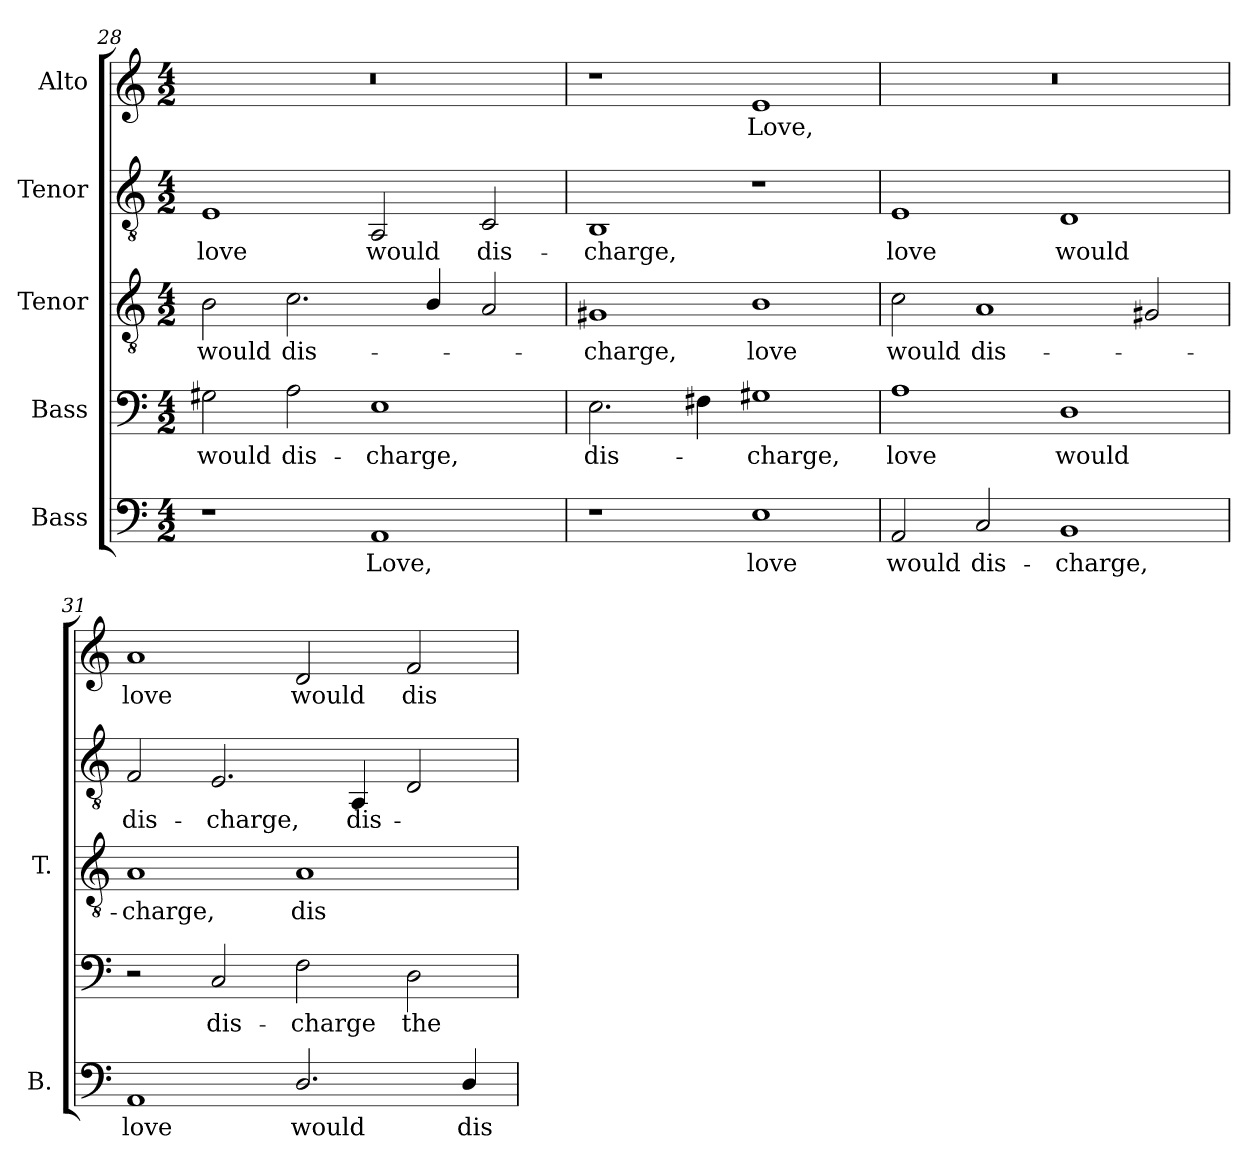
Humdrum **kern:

**kern	**text	**kern	**text	**kern	**text	**kern	**text	**kern	**text
*part5	*part5	*part4	*part4	*part3	*part3	*part2	*part2	*part1	*part1
*staff5	*staff5	*staff4	*staff4	*staff3	*staff3	*staff2	*staff2	*staff1	*staff1
*I"Bass	*	*I"Bass	*	*I"Tenor	*	*I"Tenor	*	*I"Alto	*
*I'B.	*	*	*	*I'T.	*	*	*	*	*
*clefF4	*	*clefF4	*	*clefGv2	*	*clefGv2	*	*clefG2	*
*	*	*	*	*ITrd7c12	*	*	*	*	*
*k[]	*	*k[]	*	*k[]	*	*k[]	*	*k[]	*
*C:	*	*C:	*	*C:	*	*C:	*	*C:	*
*M4/2	*	*M4/2	*	*M4/2	*	*M4/2	*	*M4/2	*
=28	=28	=28	=28	=28	=28	=28	=28	=28	=28
!	!	!	!LO:LY:b:color=#000000	!	!	!	!	!	!
!	!	!	!	!	!LO:LY:b:color=#000000	!	!	!	!
!	!	!	!	!	!	!	!LO:LY:b:color=#000000	!LO:N:vis=1	!
1r	.	2G#Xi\	would	2BBi\	would	1Ei	love	0r	.
!	!	!	!LO:LY:b:color=#000000	!	!	!	!	!	!
!	!	!	!	!	!LO:LY:b:color=#000000	!	!	!	!
.	.	2Ai\	dis-	2.Ci\	dis-	.	.	.	.
!	!LO:LY:b:color=#000000	!	!	!	!	!	!	!	!
!	!	!	!LO:LY:b:color=#000000	!	!	!	!	!	!
!	!	!	!	!	!	!	!LO:LY:b:color=#000000	!	!
1AAi	Love,	1Ei	-charge,	.	.	2AAi/	would	.	.
.	.	.	.	4BBi/	.	.	.	.	.
!	!	!	!	!	!	!	!LO:LY:b:color=#000000	!	!
.	.	.	.	2AAi/	.	2Ci/	dis-	.	.
=29	=29	=29	=29	=29	=29	=29	=29	=29	=29
!	!	!	!LO:LY:b:color=#000000	!	!	!	!	!	!
!	!	!	!	!	!LO:LY:b:color=#000000	!	!	!	!
!	!	!	!	!	!	!	!LO:LY:b:color=#000000	!	!
1r	.	2.Ei\	dis-	1GG#Xi	-charge,	1BBi	-charge,	1r	.
.	.	4F#Xi\	.	.	.	.	.	.	.
!	!LO:LY:b:color=#000000	!	!	!	!	!	!	!	!
!	!	!	!LO:LY:b:color=#000000	!	!	!	!	!	!
!	!	!	!	!	!LO:LY:b:color=#000000	!	!	!	!
!	!	!	!	!	!	!	!	!	!LO:LY:b:color=#000000
1Ei	love	1G#Xi	-charge,	1BBi	love	1r	.	1ei	Love,
=30	=30	=30	=30	=30	=30	=30	=30	=30	=30
!	!LO:LY:b:color=#000000	!	!	!	!	!	!	!	!
!	!	!	!LO:LY:b:color=#000000	!	!	!	!	!	!
!	!	!	!	!	!LO:LY:b:color=#000000	!	!	!	!
!	!	!	!	!	!	!	!LO:LY:b:color=#000000	!LO:N:vis=1	!
2AAi/	would	1Ai	love	2Ci\	would	1Ei	love	0r	.
!	!LO:LY:b:color=#000000	!	!	!	!	!	!	!	!
!	!	!	!	!	!LO:LY:b:color=#000000	!	!	!	!
2Ci/	dis-	.	.	1AAi	dis-	.	.	.	.
!	!LO:LY:b:color=#000000	!	!	!	!	!	!	!	!
!	!	!	!LO:LY:b:color=#000000	!	!	!	!	!	!
!	!	!	!	!	!	!	!LO:LY:b:color=#000000	!	!
1BBi	-charge,	1Di	would	.	.	1Di	would	.	.
.	.	.	.	2GG#Xi/	.	.	.	.	.
=31	=31	=31	=31	=31	=31	=31	=31	=31	=31
!	!LO:LY:b:color=#000000	!	!	!	!	!	!	!	!
!	!	!	!	!	!LO:LY:b:color=#000000	!	!	!	!
!	!	!	!	!	!	!	!LO:LY:b:color=#000000	!	!
!	!	!	!	!	!	!	!	!	!LO:LY:b:color=#000000
1AAi	love	2r	.	1AAi	-charge,	2Fi/	dis-	1ai	love
!	!	!	!LO:LY:b:color=#000000	!	!	!	!	!	!
!	!	!	!	!	!	!	!LO:LY:b:color=#000000	!	!
.	.	2Ci/	dis-	.	.	2.Ei/	-charge,	.	.
!	!LO:LY:b:color=#000000	!	!	!	!	!	!	!	!
!	!	!	!LO:LY:b:color=#000000	!	!	!	!	!	!
!	!	!	!	!	!LO:LY:b:color=#000000	!	!	!	!
!	!	!	!	!	!	!	!	!	!LO:LY:b:color=#000000
2.Di/	would	2Fi\	-charge	1AAi	dis-	.	.	2di/	would
!	!	!	!	!	!	!	!LO:LY:b:color=#000000	!	!
.	.	.	.	.	.	4AAi/	dis-	.	.
!	!	!	!LO:LY:b:color=#000000	!	!	!	!	!	!
!	!	!	!	!	!	!	!	!	!LO:LY:b:color=#000000
.	.	2Di\	the	.	.	2Di/	.	2fi/	dis-
!	!LO:LY:b:color=#000000	!	!	!	!	!	!	!	!
4Di/	dis-	.	.	.	.	.	.	.	.
=	=	=	=	=	=	=	=	=	=
*-	*-	*-	*-	*-	*-	*-	*-	*-	*-
